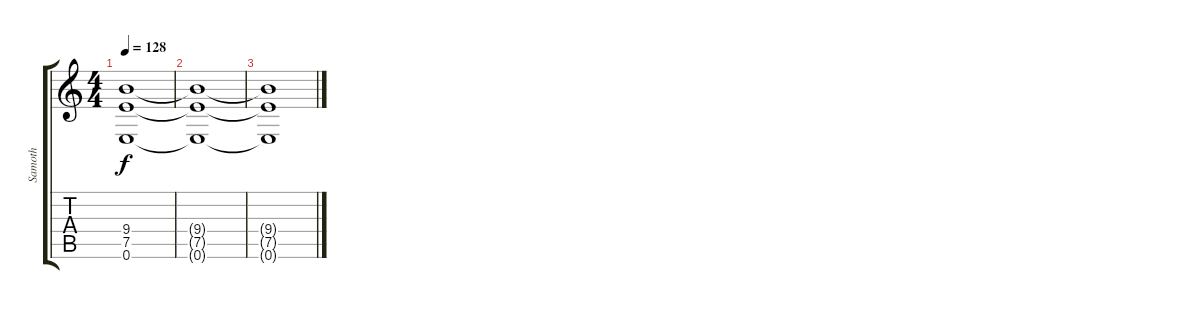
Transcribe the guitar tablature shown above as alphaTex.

\track ("Samoth" "Samoth") {instrument distortionguitar}
\staff {score tabs}
\tuning (E4 B3 G3 D3 A2 E2) {hide}
\ts (4 4)
\tempo 128
\clef g2
\ks c
(9.4{t} 7.5{t} 0.6{t}).1{dy f} |
(9.4{t} 7.5{t} 0.6{t}).1 |
(9.4{t} 7.5{t} 0.6{t}).1{volume 0}
